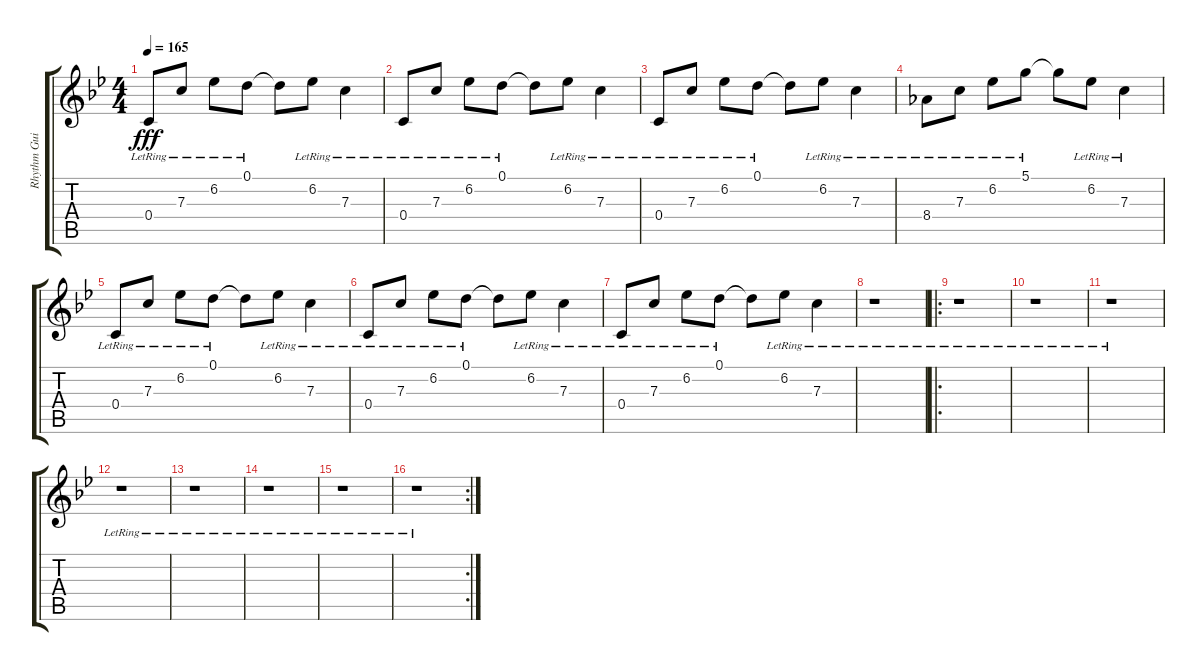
\track ("Rhythm Guitar #2" "Rhythm Gui") {instrument electricguitarclean}
\staff {score tabs}
\tuning (D4 A3 F3 C3 G2 C2) {hide}
\ts (4 4)
\tempo 165
\clef g2
\ks bb
0.4{lr}.8{dy fff} 7.3{lr}.8 6.2{lr}.8 0.1{lr}.8 0.1{t}.8 6.2{lr}.8 7.3{lr}.4 |
0.4{lr}.8 7.3{lr}.8 6.2{lr}.8 0.1{lr}.8 0.1{t}.8 6.2{lr}.8 7.3{lr}.4 |
0.4{lr}.8 7.3{lr}.8 6.2{lr}.8 0.1{lr}.8 0.1{t}.8 6.2{lr}.8 7.3{lr}.4 |
8.4{lr}.8 7.3{lr}.8 6.2{lr}.8 5.1{lr}.8 5.1{t}.8 6.2{lr}.8 7.3{lr}.4 |
0.4{lr}.8 7.3{lr}.8 6.2{lr}.8 0.1{lr}.8 0.1{t}.8 6.2{lr}.8 7.3{lr}.4 |
0.4{lr}.8 7.3{lr}.8 6.2{lr}.8 0.1{lr}.8 0.1{t}.8 6.2{lr}.8 7.3{lr}.4 |
0.4{lr}.8 7.3{lr}.8 6.2{lr}.8 0.1{lr}.8 0.1{t}.8 6.2{lr}.8 7.3{lr}.4 |
r.1 |
\ro
r.1 |
r.1 |
r.1 |
r.1 |
r.1 |
r.1 |
r.1 |
\rc 2
r.1
